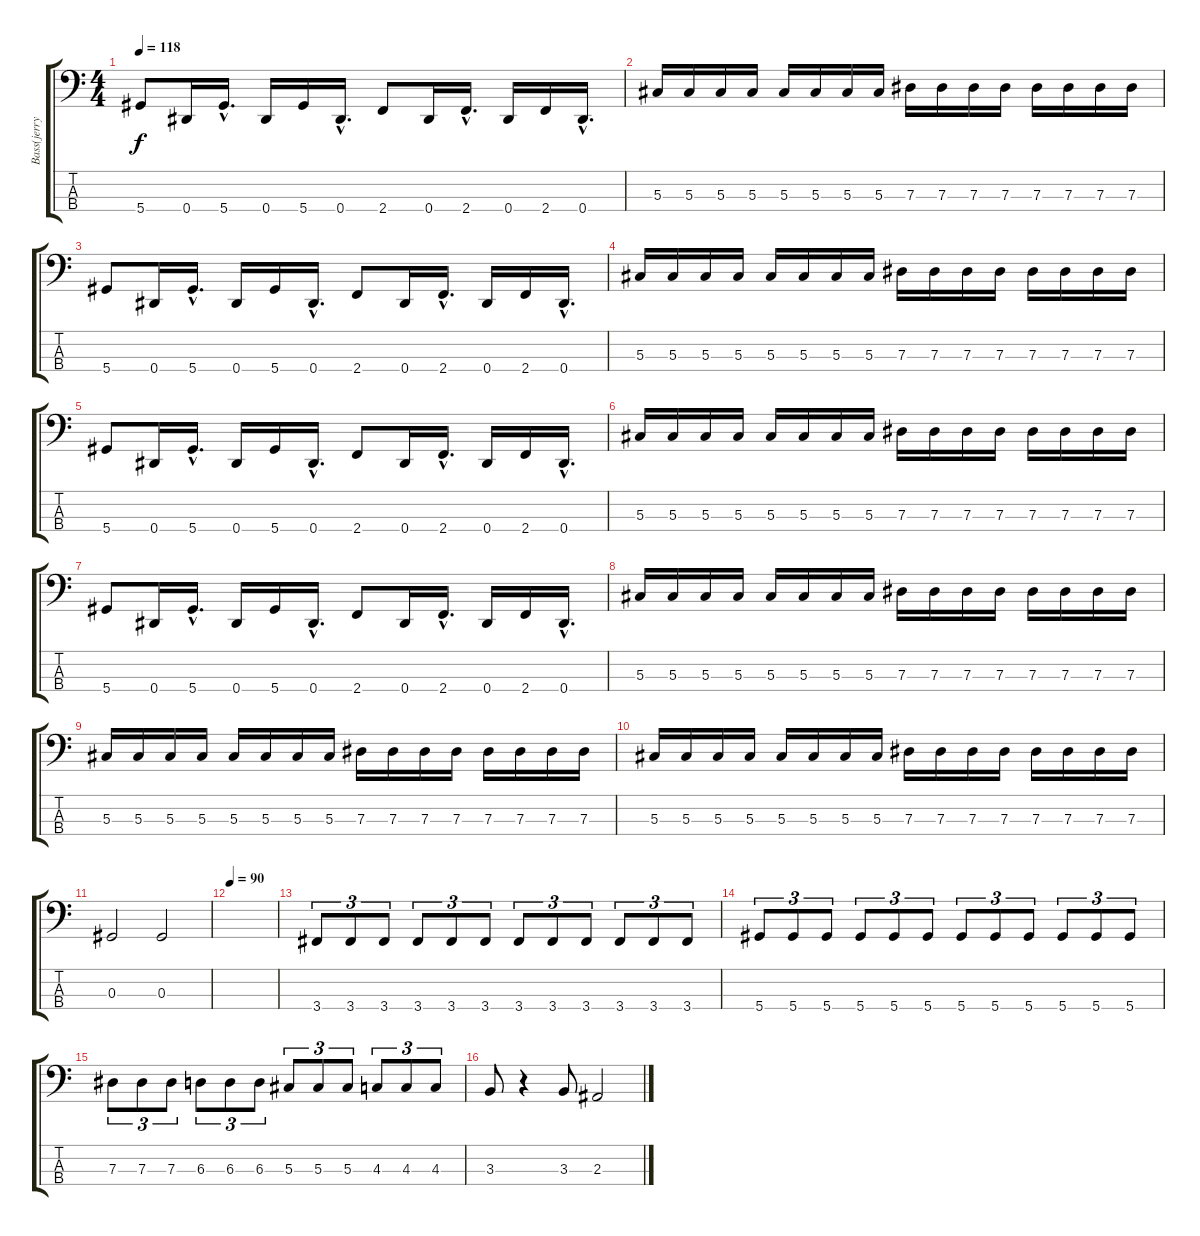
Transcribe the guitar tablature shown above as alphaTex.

\track ("Bass(jerry)" "Bass(jerry") {instrument electricbassfinger}
\staff {score tabs}
\tuning (Gb2 Db2 Ab1 Eb1) {hide}
\ts (4 4)
\tempo 118
\clef f4
\ks c
5.4.8{dy f} 0.4.16 5.4{hac}.16{d} 0.4.16 5.4.16 0.4{hac}.16{d} 2.4.8 0.4.16 2.4{hac}.16{d} 0.4.16 2.4.16 0.4{hac}.16{d} |
5.3.16 5.3.16 5.3.16 5.3.16 5.3.16 5.3.16 5.3.16 5.3.16 7.3.16 7.3.16 7.3.16 7.3.16 7.3.16 7.3.16 7.3.16 7.3.16 |
5.4.8 0.4.16 5.4{hac}.16{d} 0.4.16 5.4.16 0.4{hac}.16{d} 2.4.8 0.4.16 2.4{hac}.16{d} 0.4.16 2.4.16 0.4{hac}.16{d} |
5.3.16 5.3.16 5.3.16 5.3.16 5.3.16 5.3.16 5.3.16 5.3.16 7.3.16 7.3.16 7.3.16 7.3.16 7.3.16 7.3.16 7.3.16 7.3.16 |
5.4.8 0.4.16 5.4{hac}.16{d} 0.4.16 5.4.16 0.4{hac}.16{d} 2.4.8 0.4.16 2.4{hac}.16{d} 0.4.16 2.4.16 0.4{hac}.16{d} |
5.3.16 5.3.16 5.3.16 5.3.16 5.3.16 5.3.16 5.3.16 5.3.16 7.3.16 7.3.16 7.3.16 7.3.16 7.3.16 7.3.16 7.3.16 7.3.16 |
5.4.8 0.4.16 5.4{hac}.16{d} 0.4.16 5.4.16 0.4{hac}.16{d} 2.4.8 0.4.16 2.4{hac}.16{d} 0.4.16 2.4.16 0.4{hac}.16{d} |
5.3.16 5.3.16 5.3.16 5.3.16 5.3.16 5.3.16 5.3.16 5.3.16 7.3.16 7.3.16 7.3.16 7.3.16 7.3.16 7.3.16 7.3.16 7.3.16 |
5.3.16 5.3.16 5.3.16 5.3.16 5.3.16 5.3.16 5.3.16 5.3.16 7.3.16 7.3.16 7.3.16 7.3.16 7.3.16 7.3.16 7.3.16 7.3.16 |
5.3.16 5.3.16 5.3.16 5.3.16 5.3.16 5.3.16 5.3.16 5.3.16 7.3.16 7.3.16 7.3.16 7.3.16 7.3.16 7.3.16 7.3.16 7.3.16 |
0.3.2 0.3.2 |
\tempo 90
|
3.4.8{tu (3 2)} 3.4.8{tu (3 2)} 3.4.8{tu (3 2)} 3.4.8{tu (3 2)} 3.4.8{tu (3 2)} 3.4.8{tu (3 2)} 3.4.8{tu (3 2)} 3.4.8{tu (3 2)} 3.4.8{tu (3 2)} 3.4.8{tu (3 2)} 3.4.8{tu (3 2)} 3.4.8{tu (3 2)} |
5.4.8{tu (3 2)} 5.4.8{tu (3 2)} 5.4.8{tu (3 2)} 5.4.8{tu (3 2)} 5.4.8{tu (3 2)} 5.4.8{tu (3 2)} 5.4.8{tu (3 2)} 5.4.8{tu (3 2)} 5.4.8{tu (3 2)} 5.4.8{tu (3 2)} 5.4.8{tu (3 2)} 5.4.8{tu (3 2)} |
7.3.8{tu (3 2)} 7.3.8{tu (3 2)} 7.3.8{tu (3 2)} 6.3.8{tu (3 2)} 6.3.8{tu (3 2)} 6.3.8{tu (3 2)} 5.3.8{tu (3 2)} 5.3.8{tu (3 2)} 5.3.8{tu (3 2)} 4.3.8{tu (3 2)} 4.3.8{tu (3 2)} 4.3.8{tu (3 2)} |
3.3.8 r.4 3.3.8 2.3.2
